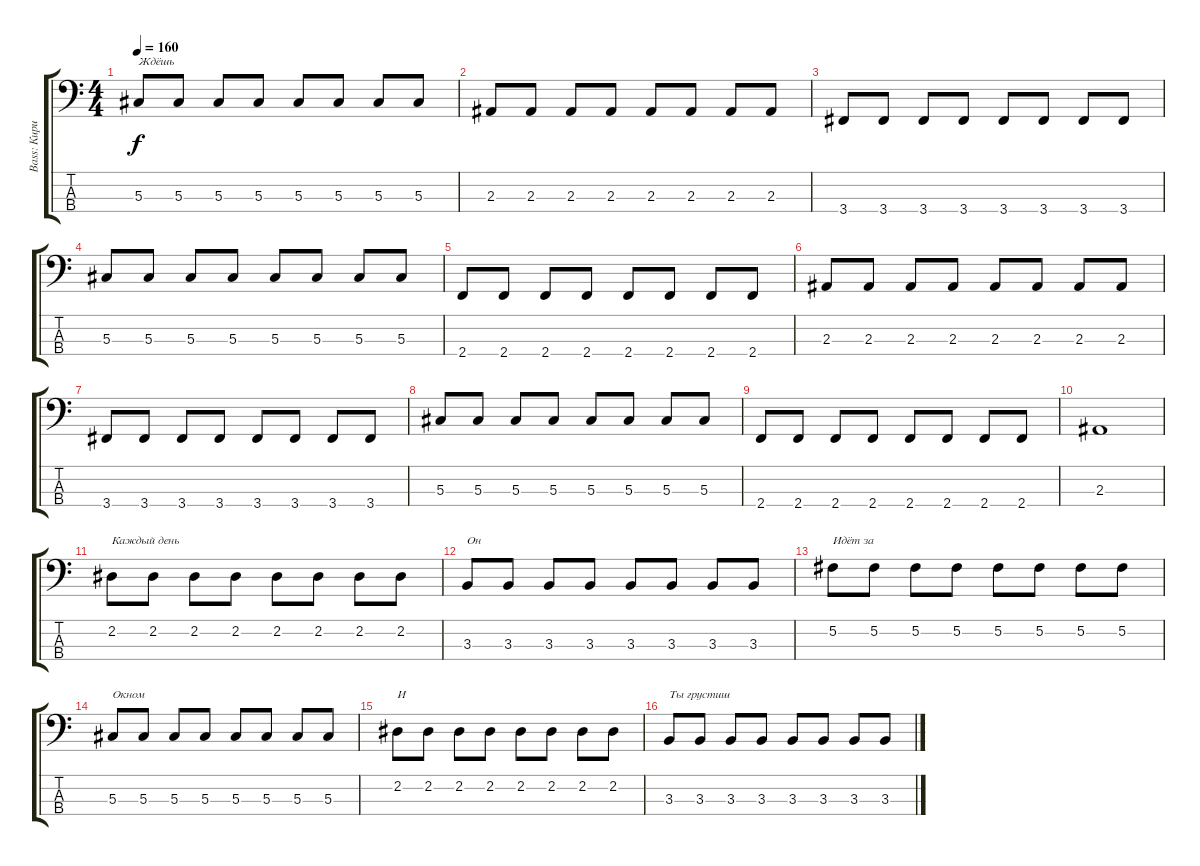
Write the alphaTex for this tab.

\track ("Bass: Кирилл" "Bass: Кири") {instrument electricbasspick}
\staff {score tabs}
\tuning (Gb2 Db2 Ab1 Eb1) {hide}
\ts (4 4)
\tempo 160
\clef f4
\ks c
5.3.8{txt "Ждёшь" dy f} 5.3.8 5.3.8 5.3.8 5.3.8 5.3.8 5.3.8 5.3.8 |
2.3.8 2.3.8 2.3.8 2.3.8 2.3.8 2.3.8 2.3.8 2.3.8 |
3.4.8 3.4.8 3.4.8 3.4.8 3.4.8 3.4.8 3.4.8 3.4.8 |
5.3.8 5.3.8 5.3.8 5.3.8 5.3.8 5.3.8 5.3.8 5.3.8 |
2.4.8 2.4.8 2.4.8 2.4.8 2.4.8 2.4.8 2.4.8 2.4.8 |
2.3.8 2.3.8 2.3.8 2.3.8 2.3.8 2.3.8 2.3.8 2.3.8 |
3.4.8 3.4.8 3.4.8 3.4.8 3.4.8 3.4.8 3.4.8 3.4.8 |
5.3.8 5.3.8 5.3.8 5.3.8 5.3.8 5.3.8 5.3.8 5.3.8 |
2.4.8 2.4.8 2.4.8 2.4.8 2.4.8 2.4.8 2.4.8 2.4.8 |
2.3.1 |
2.2.8{txt "Каждый день"} 2.2.8 2.2.8 2.2.8 2.2.8 2.2.8 2.2.8 2.2.8 |
3.3.8{txt "Он"} 3.3.8 3.3.8 3.3.8 3.3.8 3.3.8 3.3.8 3.3.8 |
5.2.8{txt "Идёт за"} 5.2.8 5.2.8 5.2.8 5.2.8 5.2.8 5.2.8 5.2.8 |
5.3.8{txt "Окном"} 5.3.8 5.3.8 5.3.8 5.3.8 5.3.8 5.3.8 5.3.8 |
2.2.8{txt "И"} 2.2.8 2.2.8 2.2.8 2.2.8 2.2.8 2.2.8 2.2.8 |
3.3.8{txt "Ты грустиш"} 3.3.8 3.3.8 3.3.8 3.3.8 3.3.8 3.3.8 3.3.8
